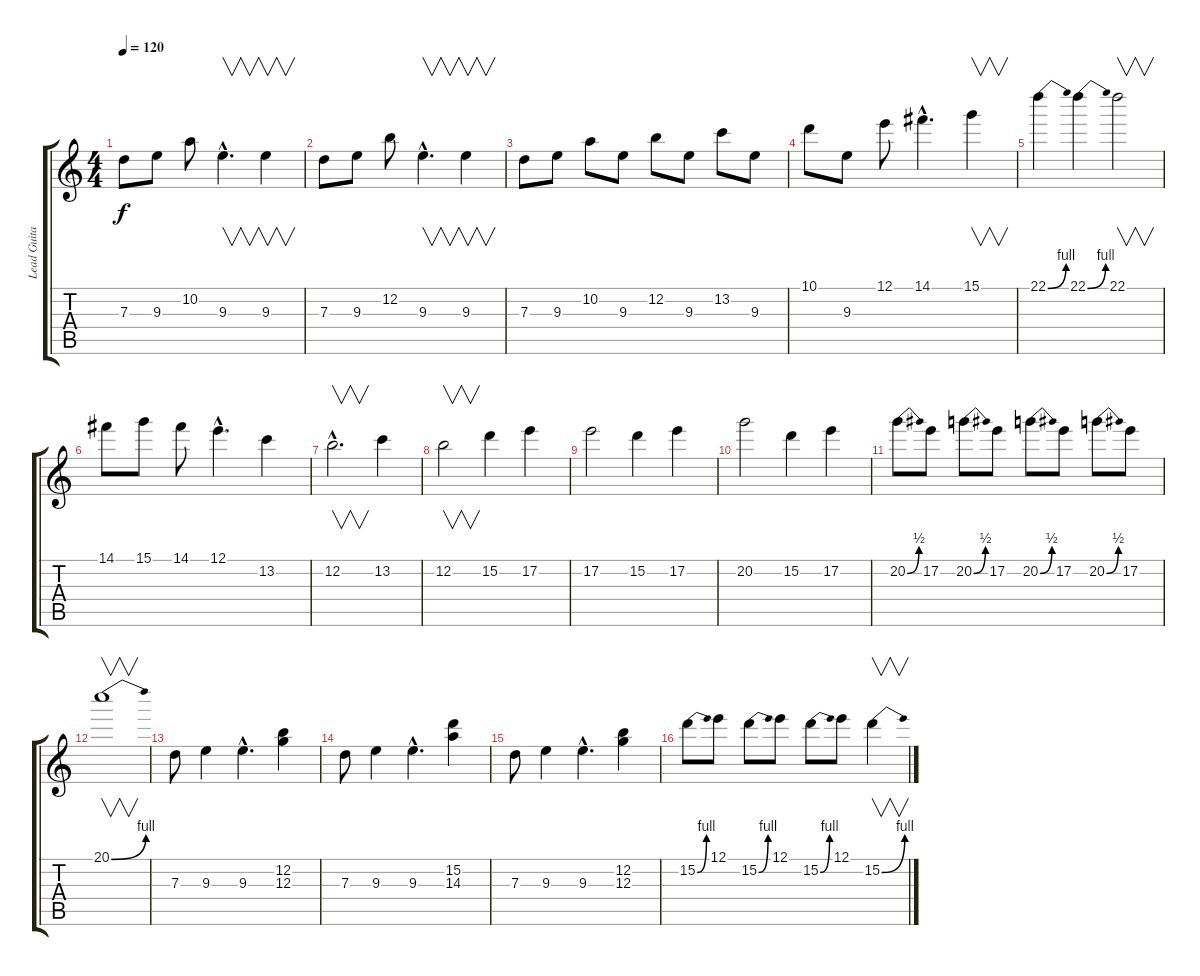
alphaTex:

\track ("Lead Guitar" "Lead Guita") {instrument distortionguitar}
\staff {score tabs}
\tuning (E4 B3 G3 D3 A2 E2) {hide}
\ts (4 4)
\tempo 120
\clef g2
\ks c
7.3.8{dy f} 9.3.8 10.2.8 9.3{hac}.4{v d} 9.3.4{v} |
7.3.8 9.3.8 12.2.8 9.3{hac}.4{v d} 9.3.4{v} |
7.3.8 9.3.8 10.2.8 9.3.8 12.2.8 9.3.8 13.2.8 9.3.8 |
10.1.8 9.3.8 12.1.8 14.1{hac}.4{d} 15.1.4{v} |
22.1{be (bend 0 0 60 4)}.4 22.1{be (bend 0 0 60 4)}.4 22.1.2{v} |
14.1.8 15.1.8 14.1.8 12.1{hac}.4{d} 13.2.4 |
12.2{hac}.2{v d} 13.2.4 |
12.2.2{v} 15.2.4 17.2.4 |
17.2.2 15.2.4 17.2.4 |
20.2.2 15.2.4 17.2.4 |
20.2{be (bend 0 0 60 2)}.8 17.2.8 20.2{be (bend 0 0 60 2)}.8 17.2.8 20.2{be (bend 0 0 60 2)}.8 17.2.8 20.2{be (bend 0 0 60 2)}.8 17.2.8 |
20.1{be (bend 0 0 60 4)}.1{v} |
7.3.8 9.3.4 9.3{hac}.4{d} (12.2 12.3).4 |
7.3.8 9.3.4 9.3{hac}.4{d} (15.2 14.3).4 |
7.3.8 9.3.4 9.3{hac}.4{d} (12.2 12.3).4 |
15.2{be (bend 0 0 60 4)}.8 12.1.8 15.2{be (bend 0 0 60 4)}.8 12.1.8 15.2{be (bend 0 0 60 4)}.8 12.1.8 15.2{be (bend 0 0 60 4)}.4{v}
